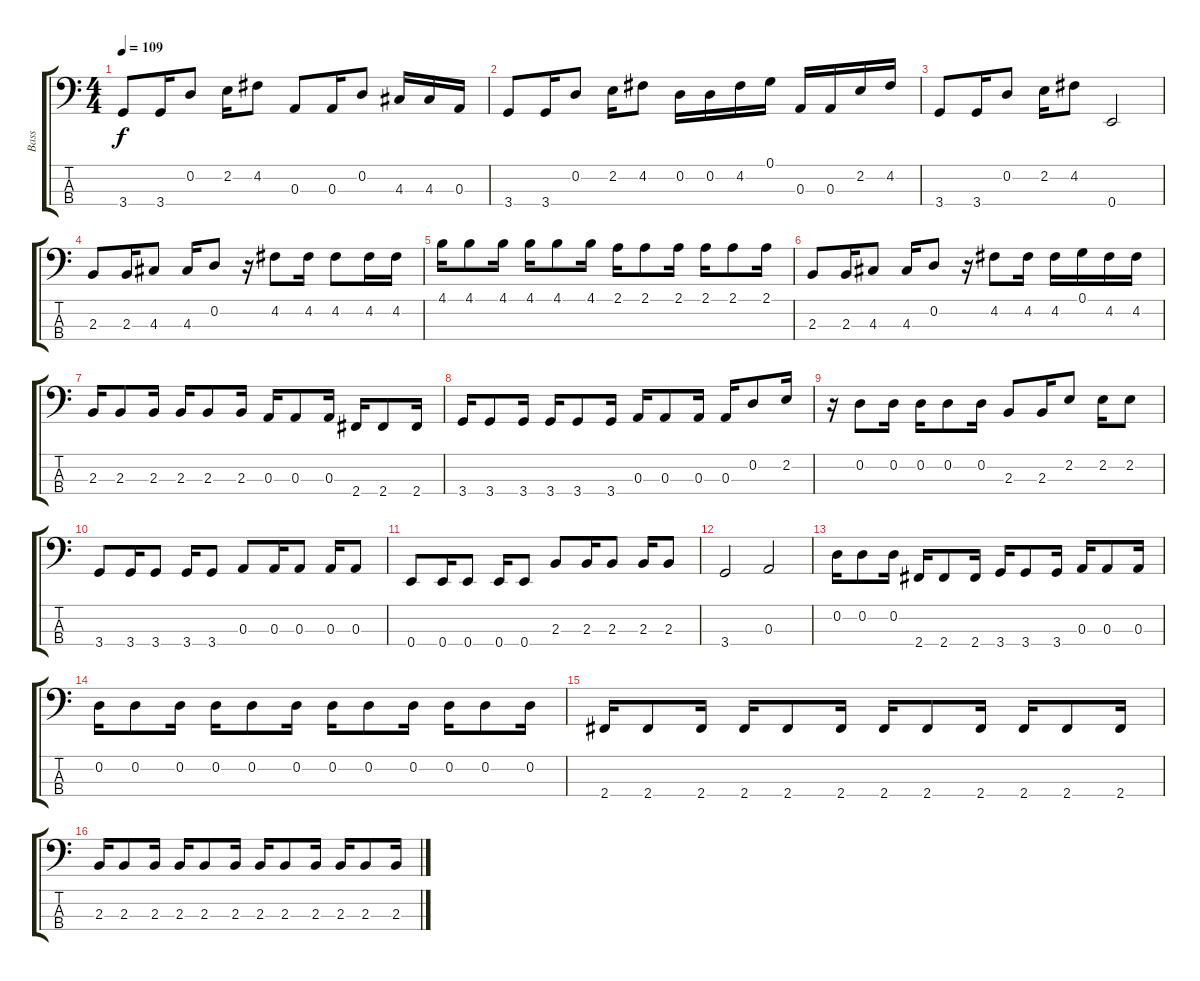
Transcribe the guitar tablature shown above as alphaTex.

\track ("Bass" "Bass") {instrument electricbasspick}
\staff {score tabs}
\tuning (G2 D2 A1 E1) {hide}
\ts (4 4)
\tempo 109
\clef f4
\ks c
3.4.8{dy f instrument electricbasspick} 3.4.16 0.2.8 2.2.16 4.2.8 0.3.8 0.3.16 0.2.8 4.3.16 4.3.16 0.3.16 |
3.4.8 3.4.16 0.2.8 2.2.16 4.2.8 0.2.16 0.2.16 4.2.16 0.1.16 0.3.16 0.3.16 2.2.16 4.2.16 |
3.4.8 3.4.16 0.2.8 2.2.16 4.2.8 0.4.2 |
2.3.8 2.3.16 4.3.8 4.3.16 0.2.8 r.16 4.2.8 4.2.16 4.2.8 4.2.16 4.2.16 |
4.1.16 4.1.8 4.1.16 4.1.16 4.1.8 4.1.16 2.1.16 2.1.8 2.1.16 2.1.16 2.1.8 2.1.16 |
2.3.8 2.3.16 4.3.8 4.3.16 0.2.8 r.16 4.2.8 4.2.16 4.2.16 0.1.16 4.2.16 4.2.16 |
2.3.16 2.3.8 2.3.16 2.3.16 2.3.8 2.3.16 0.3.16 0.3.8 0.3.16 2.4.16 2.4.8 2.4.16 |
3.4.16 3.4.8 3.4.16 3.4.16 3.4.8 3.4.16 0.3.16 0.3.8 0.3.16 0.3.16 0.2.8 2.2.16 |
r.16 0.2.8 0.2.16 0.2.16 0.2.8 0.2.16 2.3.8 2.3.16 2.2.8 2.2.16 2.2.8 |
3.4.8 3.4.16 3.4.8 3.4.16 3.4.8 0.3.8 0.3.16 0.3.8 0.3.16 0.3.8 |
0.4.8 0.4.16 0.4.8 0.4.16 0.4.8 2.3.8 2.3.16 2.3.8 2.3.16 2.3.8 |
3.4.2 0.3.2 |
0.2.16 0.2.8 0.2.16 2.4.16 2.4.8 2.4.16 3.4.16 3.4.8 3.4.16 0.3.16 0.3.8 0.3.16 |
0.2.16 0.2.8 0.2.16 0.2.16 0.2.8 0.2.16 0.2.16 0.2.8 0.2.16 0.2.16 0.2.8 0.2.16 |
2.4.16 2.4.8 2.4.16 2.4.16 2.4.8 2.4.16 2.4.16 2.4.8 2.4.16 2.4.16 2.4.8 2.4.16 |
2.3.16 2.3.8 2.3.16 2.3.16 2.3.8 2.3.16 2.3.16 2.3.8 2.3.16 2.3.16 2.3.8 2.3.16
